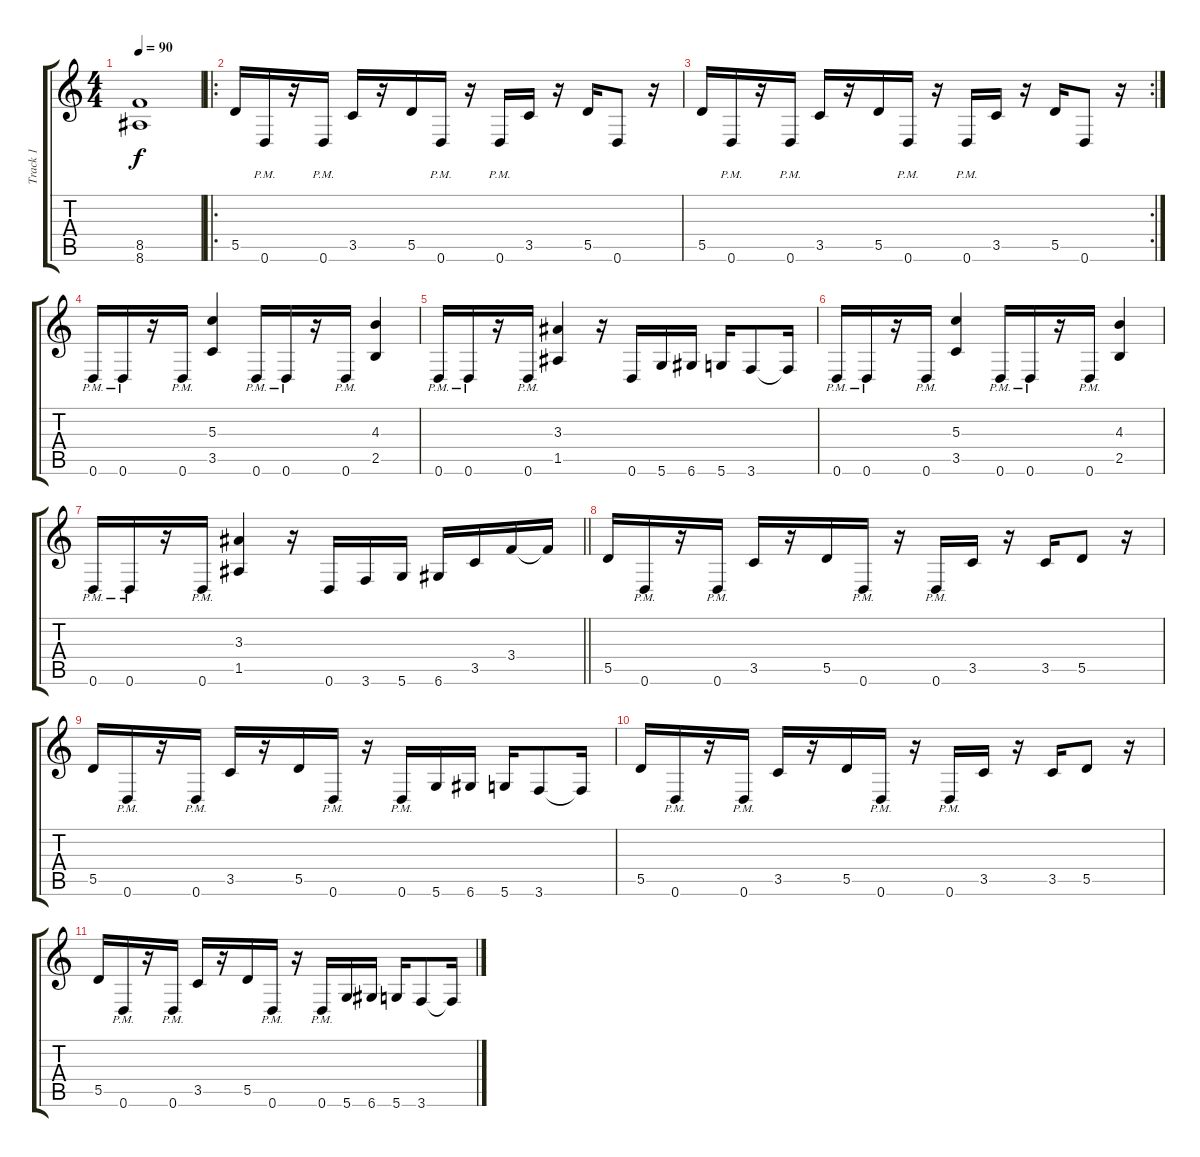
\track ("Track 1" "Track 1") {instrument distortionguitar}
\staff {score tabs}
\tuning (E4 B3 G3 D3 A2 D2) {hide}
\ts (4 4)
\tempo 90
\clef g2
\ks c
(8.5 8.6).1{dy f} |
\ro
5.5.16 0.6{pm}.16 r.16 0.6{pm}.16 3.5.16 r.16 5.5.16 0.6{pm}.16 r.16 0.6{pm}.16 3.5.16 r.16 5.5.16 0.6.8 r.16 |
\rc 2
5.5.16 0.6{pm}.16 r.16 0.6{pm}.16 3.5.16 r.16 5.5.16 0.6{pm}.16 r.16 0.6{pm}.16 3.5.16 r.16 5.5.16 0.6.8 r.16 |
0.6{pm}.16{instrument distortionguitar} 0.6{pm}.16 r.16 0.6{pm}.16 (5.3 3.5).4 0.6{pm}.16 0.6{pm}.16 r.16 0.6{pm}.16 (4.3 2.5).4 |
0.6{pm}.16 0.6{pm}.16 r.16 0.6{pm}.16 (3.3 1.5).4 r.16 0.6.16 5.6.16 6.6.16 5.6.16 3.6.8 3.6{t}.16 |
0.6{pm}.16{instrument distortionguitar} 0.6{pm}.16 r.16 0.6{pm}.16 (5.3 3.5).4 0.6{pm}.16 0.6{pm}.16 r.16 0.6{pm}.16 (4.3 2.5).4 |
\barLineRight lightlight
0.6{pm}.16 0.6{pm}.16 r.16 0.6{pm}.16 (3.3 1.5).4 r.16 0.6.16 3.6.16 5.6.16 6.6.16 3.5.16 3.4.16 3.4{t}.16 |
5.5.16 0.6{pm}.16 r.16 0.6{pm}.16 3.5.16 r.16 5.5.16 0.6{pm}.16 r.16 0.6{pm}.16 3.5.16 r.16 3.5.16 5.5.8 r.16 |
5.5.16 0.6{pm}.16 r.16 0.6{pm}.16 3.5.16 r.16 5.5.16 0.6{pm}.16 r.16 0.6{pm}.16 5.6.16 6.6.16 5.6.16 3.6.8 3.6{t}.16 |
5.5.16 0.6{pm}.16 r.16 0.6{pm}.16 3.5.16 r.16 5.5.16 0.6{pm}.16 r.16 0.6{pm}.16 3.5.16 r.16 3.5.16 5.5.8 r.16 |
5.5.16 0.6{pm}.16 r.16 0.6{pm}.16 3.5.16 r.16 5.5.16 0.6{pm}.16 r.16 0.6{pm}.16 5.6.16 6.6.16 5.6.16 3.6.8 3.6{t}.16
